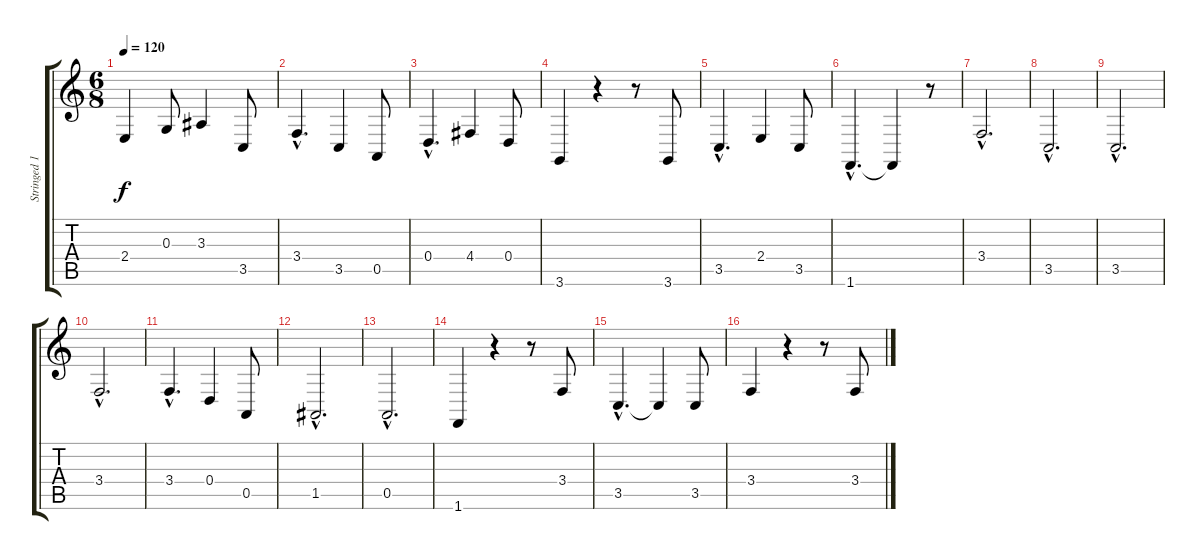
\track ("Stringed 1" "Stringed 1") {instrument stringensemble1}
\staff {score tabs}
\tuning (E4 B3 G3 D3 A2 E2) {hide}
\ts (6 8)
\tempo 120
\clef g2
\ks c
2.4.4{dy f} 0.3.8 3.3.4 3.5.8 |
3.4{hac}.4{d} 3.5.4 0.5.8 |
0.4{hac}.4{d} 4.4.4 0.4.8 |
3.6.4 r.4 r.8 3.6.8 |
3.5{hac}.4{d} 2.4.4 3.5.8 |
1.6{hac}.4{d} 1.6{t}.4 r.8 |
3.4{hac}.2{d} |
3.5{hac}.2{d} |
3.5{hac}.2{d} |
3.4{hac}.2{d} |
3.4{hac}.4{d} 0.4.4 0.5.8 |
1.5{hac}.2{d} |
0.5{hac}.2{d} |
1.6.4 r.4 r.8 3.4.8 |
3.5{hac}.4{d} 3.5{t}.4 3.5.8 |
3.4.4 r.4 r.8 3.4.8
